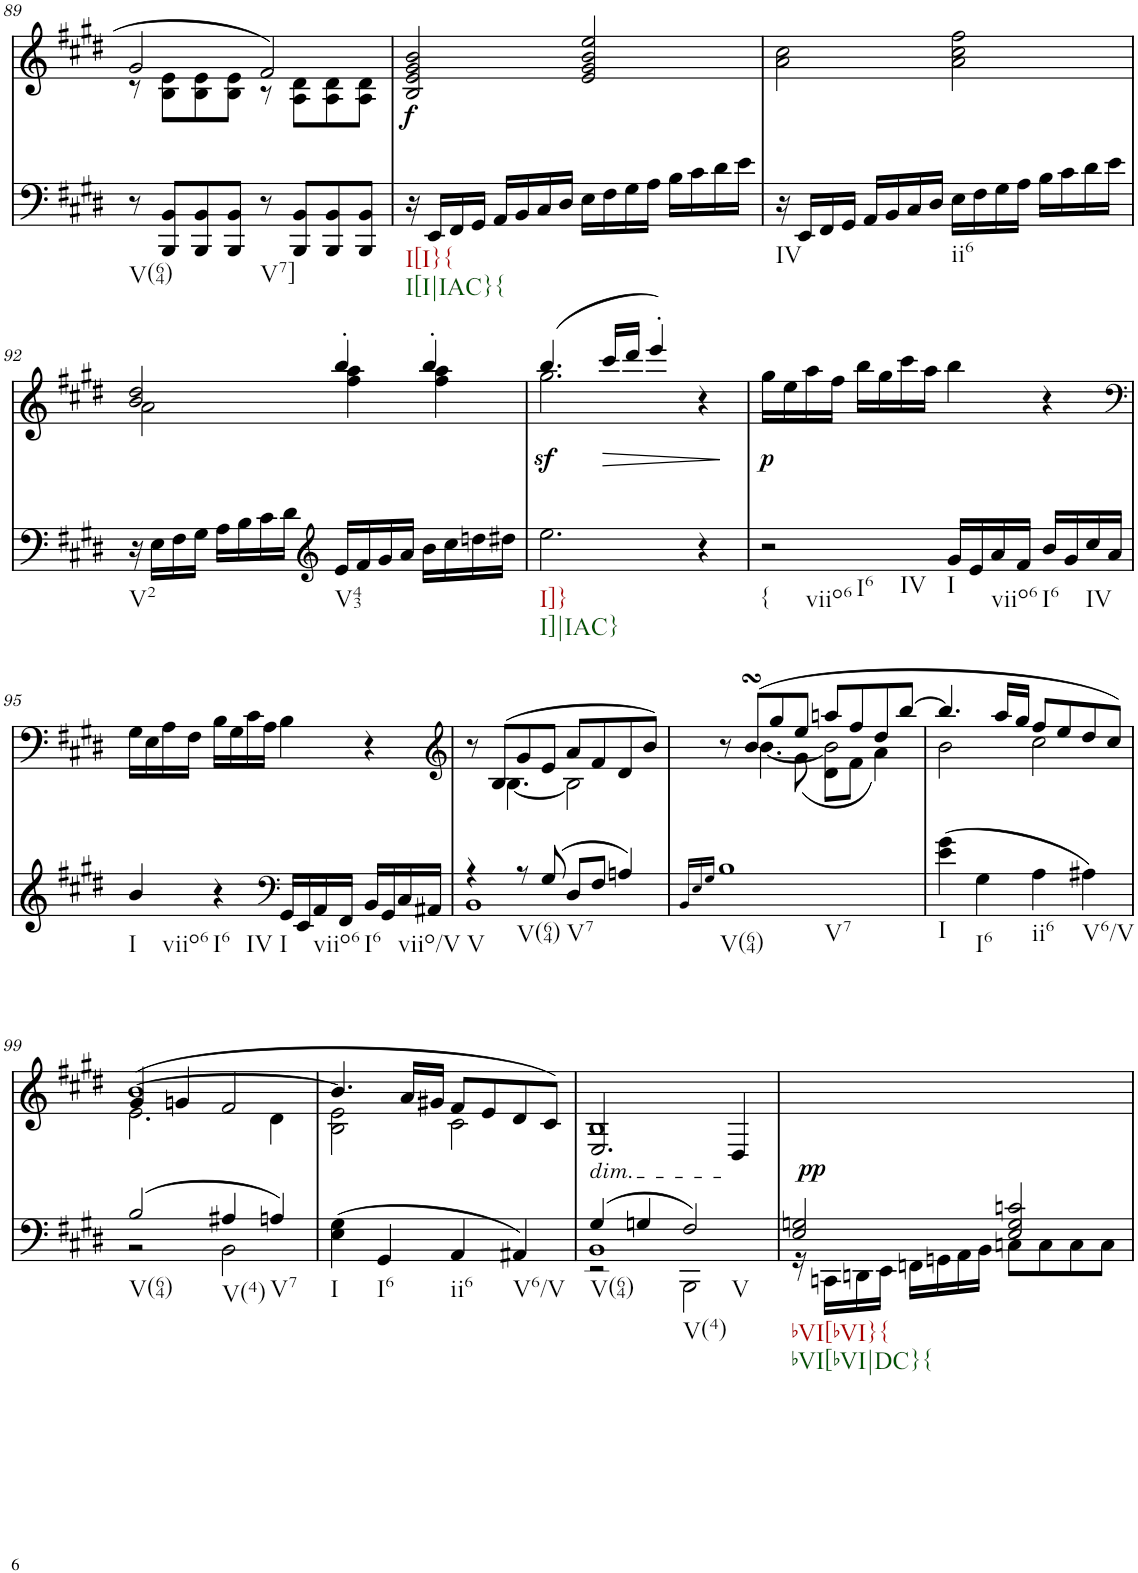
**kern	**dynam	**kern	**text	**dynam
*part2	*part2	*part1	*part1	*part1
*staff2	*staff2	*staff1	*staff1	*staff1
*I"piano	*	*I"piano	*	*
*I'Pno	*	*I'Pno	*	*
!!LO:PB:g=z
*clefF4	*	*clefG2	*	*
*k[f#c#g#d#]	*	*k[f#c#g#d#]	*	*
*E:	*	*E:	*	*
*M4/4	*	*M4/4	*	*
=89	=89	=89	=89	=89
*	*	*^	*	*
!LO:TX:b:t=V(64)	!	!	!	!	!
8r	.	2g#/	8r	.	.
8BBB/ 8BB/L	.	.	8B\ 8e\L	.	.
8BBB/ 8BB/	.	.	8B\ 8e\	.	.
8BBB/ 8BB/J	.	.	8B\ 8e\J	.	.
!LO:TX:b:t=V7]	!	!	!	!	!
8r	.	2f#/	8r	.	.
8BBB/ 8BB/L	.	.	8A\ 8d#\L	.	.
8BBB/ 8BB/	.	.	8A\ 8d#\	.	.
8BBB/ 8BB/J	.	.	8A\ 8d#\J	.	.
=90	=90	=90	=90	=90	=90
!LO:TX:b:t=I[I}{	!	!	!	!	!
!LO:TX:b:t=I[I|IAC}{	!	!	!	!	!
!	!	!	!	!LO:LY:b	!LO:DY:b
*	*	*v	*v	*	*
16r	.	2B/ 2e/ 2g#/ 2b/	f	f
16EE/LL	.	.	.	.
16FF#/	.	.	.	.
16GG#/JJ	.	.	.	.
16AA/LL	.	.	.	.
16BB/	.	.	.	.
16C#/	.	.	.	.
16D#/JJ	.	.	.	.
16E\LL	.	2e/ 2g#/ 2b/ 2ee/	.	.
16F#\	.	.	.	.
16G#\	.	.	.	.
16A\JJ	.	.	.	.
16B\LL	.	.	.	.
16c#\	.	.	.	.
16d#\	.	.	.	.
16e\JJ	.	.	.	.
=91	=91	=91	=91	=91
!LO:TX:b:t=IV	!	!	!	!
16r	.	2a\ 2cc#\	.	.
16EE/LL	.	.	.	.
16FF#/	.	.	.	.
16GG#/JJ	.	.	.	.
16AA/LL	.	.	.	.
16BB/	.	.	.	.
16C#/	.	.	.	.
16D#/JJ	.	.	.	.
!LO:TX:b:t=ii6	!	!	!	!
16E\LL	.	2a\ 2cc#\ 2ff#\	.	.
16F#\	.	.	.	.
16G#\	.	.	.	.
16A\JJ	.	.	.	.
16B\LL	.	.	.	.
16c#\	.	.	.	.
16d#\	.	.	.	.
16e\JJ	.	.	.	.
!!LO:LB:g=z
=92	=92	=92	=92	=92
*	*	*^	*	*
!LO:TX:b:t=V2	!	!	!	!	!
16r	.	2b/ 2dd#/	2a\	.	.
16E\LL	.	.	.	.	.
16F#\	.	.	.	.	.
16G#\JJ	.	.	.	.	.
16A\LL	.	.	.	.	.
16B\	.	.	.	.	.
16c#\	.	.	.	.	.
16d#\JJ	.	.	.	.	.
*clefG2	*	*	*	*	*
!LO:TX:b:t=V43	!	!	!	!	!
16e/LL	.	4bb'/	4ff#\ 4aa\	.	.
16f#/	.	.	.	.	.
16g#/	.	.	.	.	.
16a/JJ	.	.	.	.	.
16b\LL	.	4bb'/	4ff#\ 4aa\	.	.
16cc#\	.	.	.	.	.
16ddn\	.	.	.	.	.
16dd#X\JJ	.	.	.	.	.
=93	=93	=93	=93	=93	=93
!LO:TX:b:t=I]}	!	!	!	!	!
!LO:TX:b:t=I]|IAC}	!	!	!	!	!
!	!	!	!	!LO:LY:b	!LO:DY:b
2.ee\	.	(4.bb/	2.gg#\	>	sf
!	!	!	!	!	!LO:HP:b
.	.	16ccc#/LL	.	.	>
.	.	16ddd#/JJ	.	.	.
.	.	4eee'/)	.	.	.
4r	.	4r	4ryy	.	]
=94	=94	=94	=94	=94	=94
!LO:TX:b:t={	!	!	!	!	!
!LO:TX:b:t=viio6	!	!	!	!	!
!LO:TX:b:t=I6	!	!	!	!	!
!LO:TX:b:t=IV	!	!	!	!	!
!	!	!	!	!LO:LY:b	!LO:DY:b
*	*	*v	*v	*	*
2r	.	16gg#\LL	p	p
.	.	16ee\	.	.
.	.	16aa\	.	.
.	.	16ff#\JJ	.	.
.	.	16bb\LL	.	.
.	.	16gg#\	.	.
.	.	16ccc#\	.	.
.	.	16aa\JJ	.	.
!LO:TX:b:t=I	!	!	!	!
16g#/LL	.	4bb\	.	.
16e/	.	.	.	.
!LO:TX:b:t=viio6	!	!	!	!
16a/	.	.	.	.
16f#/JJ	.	.	.	.
!LO:TX:b:t=I6	!	!	!	!
16b/LL	.	4r	.	.
16g#/	.	.	.	.
!LO:TX:b:t=IV	!	!	!	!
16cc#/	.	.	.	.
16a/JJ	.	.	.	.
!!LO:LB:g=z
=95	=95	=95	=95	=95
*	*	*clefF4	*	*
!LO:TX:b:t=I	!	!	!	!
!LO:TX:b:t=viio6	!	!	!	!
4b/	.	16G#\LL	.	.
.	.	16E\	.	.
.	.	16A\	.	.
.	.	16F#\JJ	.	.
!LO:TX:b:t=I6	!	!	!	!
!LO:TX:b:t=IV	!	!	!	!
4r	.	16B\LL	.	.
.	.	16G#\	.	.
.	.	16c#\	.	.
.	.	16A\JJ	.	.
*clefF4	*	*	*	*
!LO:TX:b:t=I	!	!	!	!
!	!	!	!LO:LY:b	!
16GG#/LL	.	4B\	<	.
16EE/	.	.	.	.
!LO:TX:b:t=viio6	!	!	!	!
16AA/	.	.	.	.
16FF#/JJ	.	.	.	.
!LO:TX:b:t=I6	!	!	!	!
16BB/LL	.	4r	.	.
16GG#/	.	.	.	.
!LO:TX:b:t=viio/V	!	!	!	!
16C#/	.	.	.	.
16AA#X/JJ	.	.	.	.
=96	=96	=96	=96	=96
*	*	*clefG2	*	*
*^	*	*^	*	*
!LO:TX:b:t=V	!	!	!	!	!	!
4r	1BB	.	8r	8ryy	.	.
.	.	.	(8B/L	[4.B\	.	.
!LO:TX:b:t=V(64)	!	!	!	!	!	!
8r	.	.	8g#/	.	.	.
(8G#/	.	.	8e/J	.	.	.
!LO:TX:b:t=V7	!	!	!	!	!	!
8D#/L	.	.	8a/L	2B\]	.	.
8F#/J	.	.	8f#/	.	.	.
4An/)	.	.	8d#/	.	.	.
.	.	.	8b/J)	.	.	.
*v	*v	*	*	*	*	*
*	*	*v	*v	*	*
=97	=97	=97	=97	=97
16qBB/LL	.	.	.	.
16qE/	.	.	.	.
16qG#/JJ	.	.	.	.
*	*	*^	*	*
*	*	*	*^	*	*
!LO:TX:b:t=V(64)	!	!	!	!	!	!
!LO:TX:b:t=V7	!	!	!	!	!	!
1B	.	8r	8ryy	4.ryy	.	.
.	.	(8bsSSS/L	[<4.b\	.	.	.
.	.	8gg#/	.	.	.	.
.	.	8ee/J	.	(8g#\	.	.
.	.	8aan/L	2b\]	8d#\L	.	.
.	.	8ff#/	.	8f#\J	.	.
.	.	8dd#/	.	4a\)	.	.
.	.	[8bb/J	.	.	.	.
*	*	*	*v	*v	*	*
=98	=98	=98	=98	=98	=98
!LO:TX:b:t=I	!	!	!	!	!
(4e\ 4g#\	.	4.bb/]	2b\	.	.
!LO:TX:b:t=I6	!	!	!	!	!
4G#\	.	.	.	.	.
.	.	16aa/LL	.	.	.
.	.	16gg#/JJ	.	.	.
!LO:TX:b:t=ii6	!	!	!	!	!
4A\	.	8ff#/L	2cc#\	.	.
.	.	8ee/	.	.	.
!LO:TX:b:t=V6/V	!	!	!	!	!
4A#X\)	.	8dd#/	.	.	.
.	.	8cc#/J)	.	.	.
!!LO:LB:g=z
=99	=99	=99	=99	=99	=99
*^	*	*	*^	*	*
!LO:TX:b:t=V(64)	!	!	!	!	!	!	!
(2B/	2r	.	([1b	4g#/	2.e\	.	.
.	.	.	.	4gn/	.	.	.
!LO:TX:b:t=V(4)	!	!	!	!	!	!	!
4A#X/	2BB\	.	.	2f#/	.	.	.
!LO:TX:b:t=V7	!	!	!	!	!	!	!
4An/)	.	.	.	.	4d#\	.	.
*v	*v	*	*	*	*	*	*
=100	=100	=100	=100	=100	=100	=100
!LO:TX:b:t=I	!	!	!	!	!	!
*	*	*	*v	*v	*	*
(4E\ 4G#\	.	4.b/]	2B\ 2e\	.	.
!LO:TX:b:t=I6	!	!	!	!	!
4GG#/	.	.	.	.	.
.	.	16a/LL	.	.	.
.	.	16g#X/JJ	.	.	.
!LO:TX:b:t=ii6	!	!	!	!	!
4AA/	.	8f#/L	2c#\	.	.
.	.	8e/	.	.	.
!LO:TX:b:t=V6/V	!	!	!	!	!
4AA#X/)	.	8d#/	.	.	.
.	.	8c#/J)	.	.	.
=101	=101	=101	=101	=101	=101
*^	*	*	*	*	*
*	*^	*	*	*	*	*
!	!	!	!	!LO:TX:b:i:t=dim.	!	!	!
!LO:TX:b:t=V(64)	!	!	!	!	!	!	!
!	!	!	!	!	!	!LO:LY:b	!
(4G#/	1BB	2r	.	1B	2.E/	>	.
4Gn/	.	.	.	.	.	.	.
!LO:TX:b:t=V(4)	!	!	!	!	!	!	!
!LO:TX:b:t=V	!	!	!	!	!	!	!
2F#/)	.	2BBB\	.	.	.	.	.
!	!	!	!	!	!	!LO:LY:b	!
.	.	.	.	.	4D#/	pp	.
*	*v	*v	*	*	*	*	*
=102	=102	=102	=102	=102	=102	=102
!LO:TX:b:t=bVI[bVI}{	!	!	!	!	!	!
!LO:TX:b:t=bVI[bVI|DC}{	!	!	!	!	!	!
!	!	!LO:DY:a	!	!	!	!
*	*	*	*v	*v	*	*
2E/ 2Gn/	16r	pp	1ryy	.	.
.	16CCn\LL	.	.	.	.
.	16DDn\	.	.	.	.
.	16EE\JJ	.	.	.	.
.	16FFn\LL	.	.	.	.
.	16GGn\	.	.	.	.
.	16AA\	.	.	.	.
.	16BB\JJ	.	.	.	.
2E/ 2G/ 2cn/	8Cn\L	.	.	.	.
.	8C\	.	.	.	.
.	8C\	.	.	.	.
.	8C\J	.	.	.	.
*v	*v	*	*	*	*
=	=	=	=	=
*-	*-	*-	*-	*-
